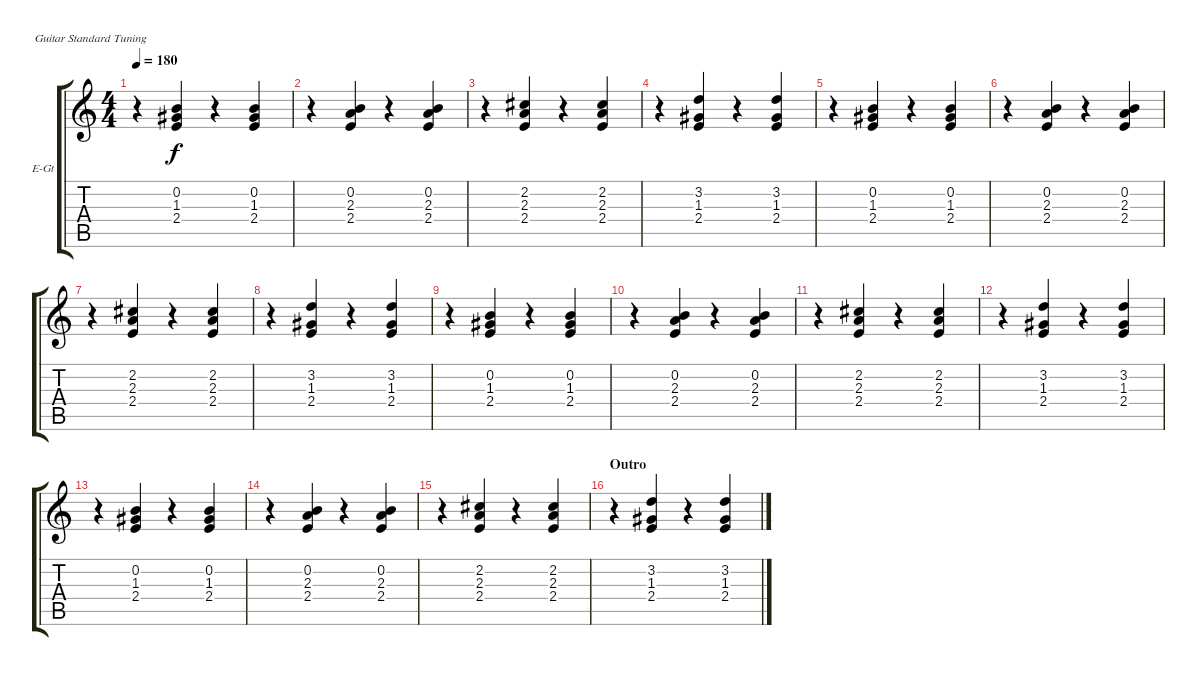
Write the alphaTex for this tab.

\defaultSystemsLayout 4
\bracketExtendMode groupsimilarinstruments
\firstSystemTrackNameOrientation horizontal
\otherSystemsTrackNameOrientation horizontal
\track ("Electric Guitar" "E-Gt") {instrument distortionguitar}
\staff {score tabs}
\tuning (E4 B3 G3 D3 A2 E2)
\ts (4 4)
\tempo 180
\clef g2
\scale
0.333333
\ks c
r.4{dy f} (0.2 1.3 2.4).4 r.4 (0.2 1.3 2.4).4 |
\scale
0.333333 r.4 (0.2 2.3 2.4).4 r.4 (0.2 2.3 2.4).4 |
\scale
0.333333 r.4 (2.2 2.3 2.4).4 r.4 (2.2 2.3 2.4).4 |
\scale
0.333333 r.4 (3.2 1.3 2.4).4 r.4 (3.2 1.3 2.4).4 |
\scale
0.333333 r.4 (0.2 1.3 2.4).4 r.4 (0.2 1.3 2.4).4 |
\scale
0.333333 r.4 (0.2 2.3 2.4).4 r.4 (0.2 2.3 2.4).4 |
\scale
0.333333 r.4 (2.2 2.3 2.4).4 r.4 (2.2 2.3 2.4).4 |
\scale
0.333333 r.4 (3.2 1.3 2.4).4 r.4 (3.2 1.3 2.4).4 |
\scale
0.333333 r.4 (0.2 1.3 2.4).4 r.4 (0.2 1.3 2.4).4 |
\scale
0.333333 r.4 (0.2 2.3 2.4).4 r.4 (0.2 2.3 2.4).4 |
\scale
0.333333 r.4 (2.2 2.3 2.4).4 r.4 (2.2 2.3 2.4).4 |
\scale
0.333333 r.4 (3.2 1.3 2.4).4 r.4 (3.2 1.3 2.4).4 |
\scale
0.333333 r.4 (0.2 1.3 2.4).4 r.4 (0.2 1.3 2.4).4 |
\scale
0.333333 r.4 (0.2 2.3 2.4).4 r.4 (0.2 2.3 2.4).4 |
\scale
0.333333 r.4 (2.2 2.3 2.4).4 r.4 (2.2 2.3 2.4).4 |
\section ("" "Outro")
\scale
0.333333 r.4 (3.2 1.3 2.4).4 r.4 (3.2 1.3 2.4).4
